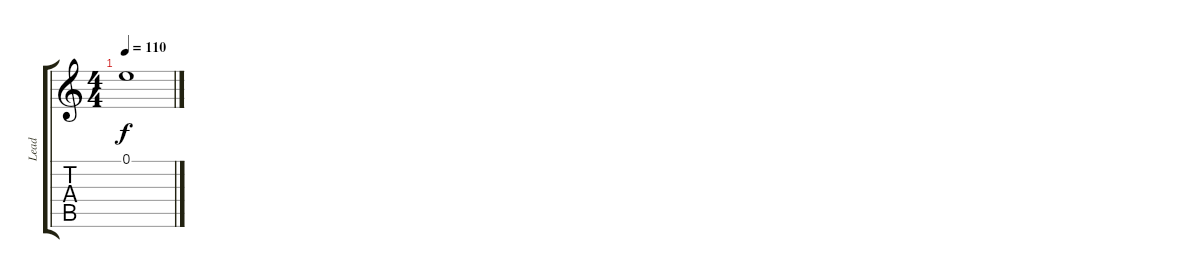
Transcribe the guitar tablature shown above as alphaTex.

\track ("Lead" "Lead") {instrument overdrivenguitar}
\staff {score tabs}
\tuning (E4 B3 G3 D3 A2 E2) {hide}
\ts (4 4)
\tempo 110
\clef g2
\ks c
0.1{t}.1{dy f}
